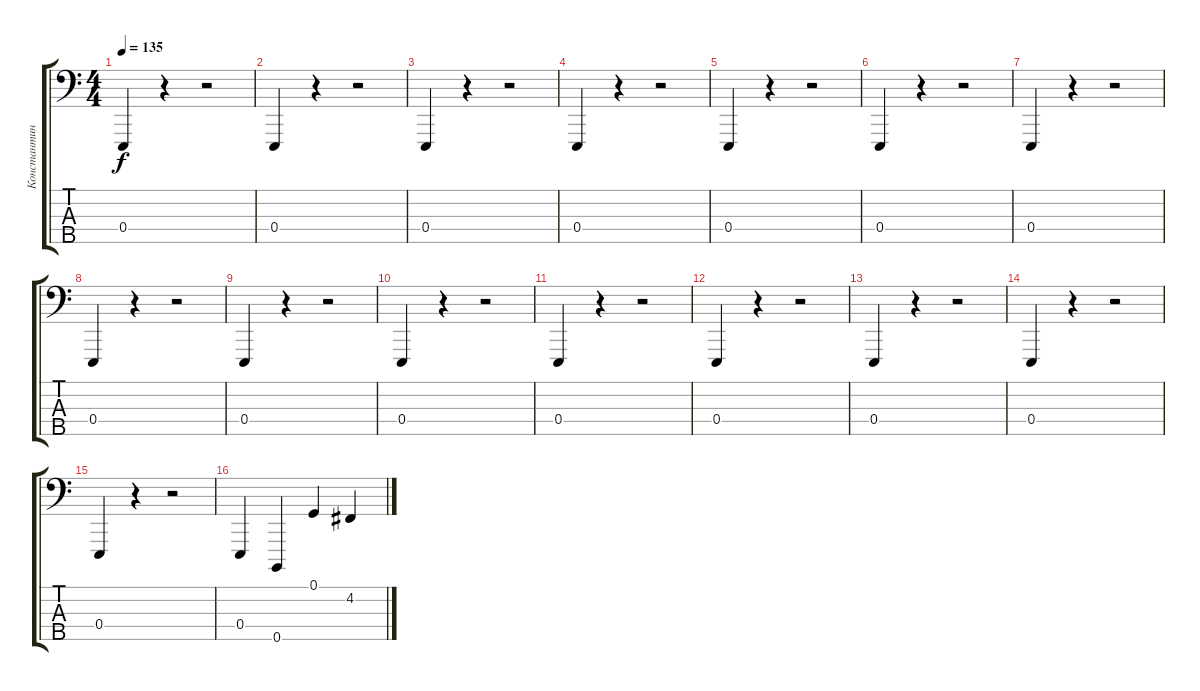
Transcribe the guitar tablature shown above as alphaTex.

\track ("Константин Бекрев (программирование)" "Константин") {instrument lead2sawtooth}
\staff {score tabs}
\tuning (G2 D2 A1 E1 B0) {hide}
\ts (4 4)
\tempo 135
\clef f4
\ks c
0.4.4{dy f instrument lead2sawtooth} r.4 r.2 |
0.4.4{instrument lead2sawtooth} r.4 r.2 |
0.4.4{instrument lead2sawtooth} r.4 r.2 |
0.4.4{instrument lead2sawtooth} r.4 r.2 |
0.4.4{instrument lead2sawtooth} r.4 r.2 |
0.4.4{instrument lead2sawtooth} r.4 r.2 |
0.4.4{instrument lead2sawtooth} r.4 r.2 |
0.4.4{instrument lead2sawtooth} r.4 r.2 |
0.4.4{instrument lead2sawtooth} r.4 r.2 |
0.4.4{instrument lead2sawtooth} r.4 r.2 |
0.4.4{instrument lead2sawtooth} r.4 r.2 |
0.4.4{instrument lead2sawtooth} r.4 r.2 |
0.4.4{instrument lead2sawtooth} r.4 r.2 |
0.4.4{instrument lead2sawtooth} r.4 r.2 |
0.4.4{instrument lead2sawtooth} r.4 r.2 |
0.4.4{instrument lead2sawtooth} 0.5.4 0.1.4 4.2.4
